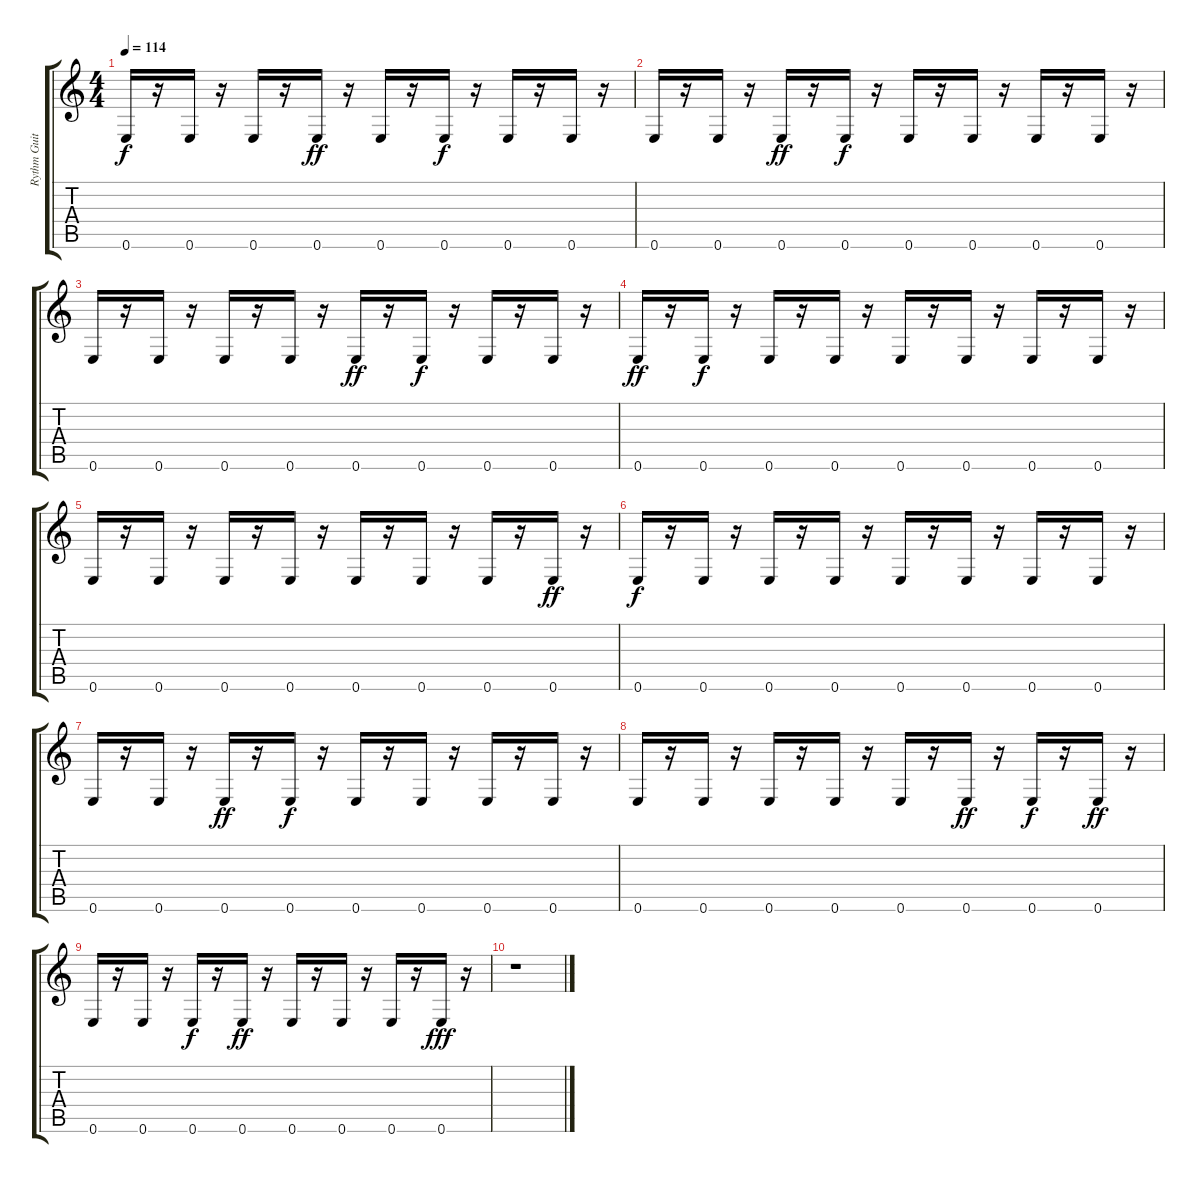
\track ("Rythm Guitar" "Rythm Guit") {instrument distortionguitar}
\staff {score tabs}
\tuning (E4 B3 G3 D3 A2 E2) {hide}
\ts (4 4)
\tempo 114
\clef g2
\ks c
0.6.16{dy f} r.16 0.6.16{volume 10} r.16 0.6.16{volume 10} r.16 0.6.16{dy ff} r.16 0.6.16{volume 9} r.16 0.6.16{dy f} r.16 0.6.16{volume 9} r.16 0.6.16{volume 9} r.16 |
0.6.16 r.16 0.6.16{volume 8} r.16 0.6.16{dy ff volume 8} r.16 0.6.16{dy f} r.16 0.6.16{volume 8} r.16 0.6.16{volume 8} r.16 0.6.16{volume 8} r.16 0.6.16{volume 8} r.16 |
0.6.16 r.16 0.6.16 r.16 0.6.16{volume 7} r.16 0.6.16{volume 7} r.16 0.6.16{dy ff volume 7} r.16 0.6.16{dy f volume 7} r.16 0.6.16 r.16 0.6.16{volume 6} r.16 |
0.6.16{dy ff volume 6} r.16 0.6.16{dy f volume 6} r.16 0.6.16{volume 6} r.16 0.6.16{volume 6} r.16 0.6.16{volume 5} r.16 0.6.16{volume 5} r.16 0.6.16 r.16 0.6.16{volume 5} r.16 |
0.6.16 r.16 0.6.16{volume 4} r.16 0.6.16{volume 4} r.16 0.6.16 r.16 0.6.16{volume 4} r.16 0.6.16{volume 4} r.16 0.6.16{volume 3} r.16 0.6.16{dy ff} r.16 |
0.6.16{dy f} r.16 0.6.16{volume 3} r.16 0.6.16{volume 3} r.16 0.6.16 r.16 0.6.16{volume 3} r.16 0.6.16{volume 2} r.16 0.6.16{volume 2} r.16 0.6.16{volume 2} r.16 |
0.6.16{volume 2} r.16 0.6.16{volume 2} r.16 0.6.16{dy ff} r.16 0.6.16{dy f volume 1} r.16 0.6.16{volume 1} r.16 0.6.16{volume 0} r.16 0.6.16 r.16 0.6.16{volume 0} r.16 |
0.6.16 r.16 0.6.16 r.16 0.6.16 r.16 0.6.16 r.16 0.6.16 r.16 0.6.16{dy ff} r.16 0.6.16{dy f} r.16 0.6.16{dy ff} r.16 |
0.6.16 r.16 0.6.16 r.16 0.6.16{dy f} r.16 0.6.16{dy ff} r.16 0.6.16 r.16 0.6.16 r.16 0.6.16 r.16 0.6.16{dy fff} r.16 |
r.1
